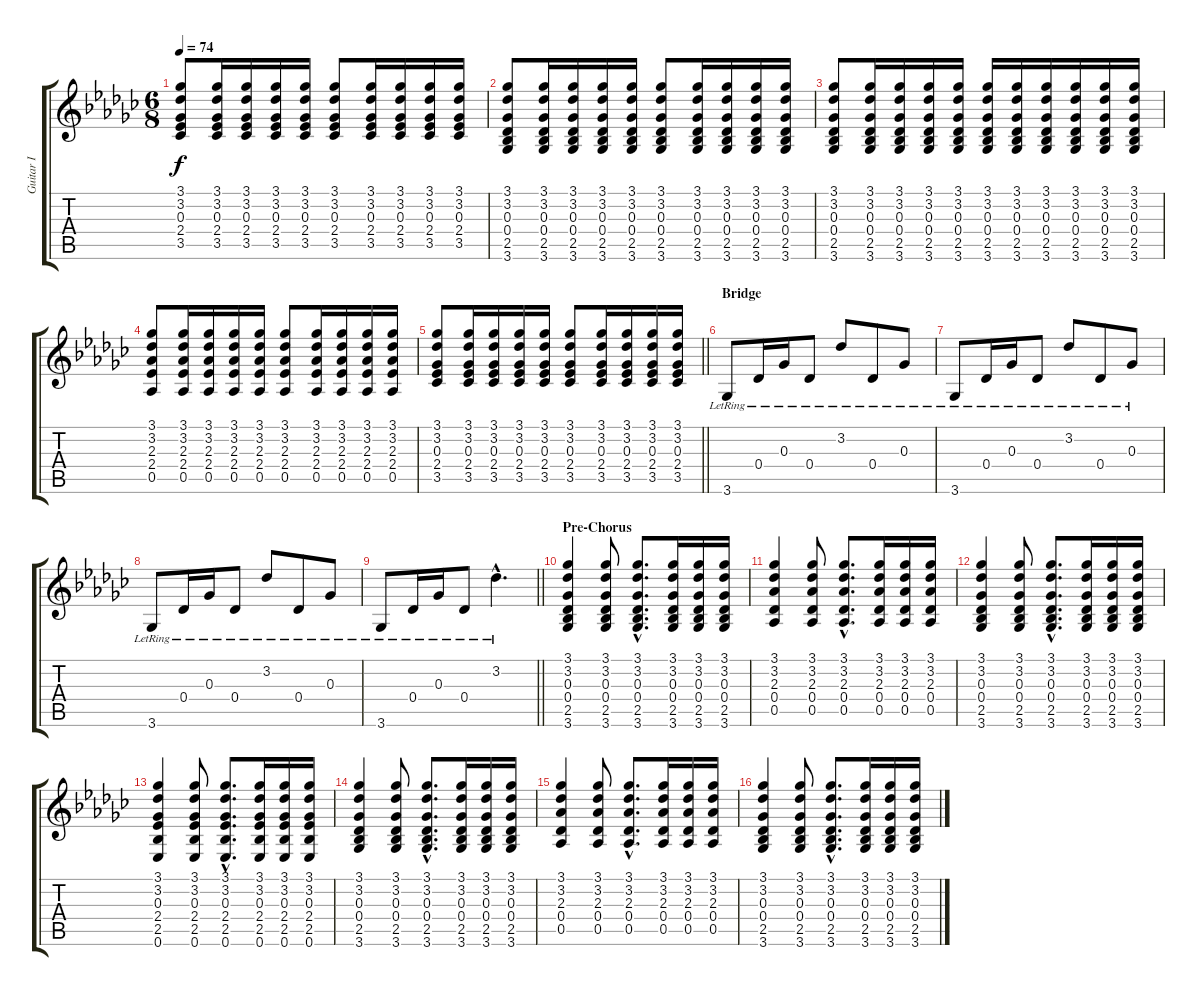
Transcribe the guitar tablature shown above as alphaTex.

\track ("Guitar I" "Guitar I") {instrument acousticguitarsteel}
\staff {score tabs}
\tuning (Eb4 Bb3 Gb3 Db3 Ab2 Eb2) {hide}
\ts (6 8)
\tempo 74
\clef g2
\ks gb
(3.1 3.2 0.3 2.4 3.5).8{dy f} (3.1 3.2 0.3 2.4 3.5).16 (3.1 3.2 0.3 2.4 3.5).16 (3.1 3.2 0.3 2.4 3.5).16 (3.1 3.2 0.3 2.4 3.5).16 (3.1 3.2 0.3 2.4 3.5).8 (3.1 3.2 0.3 2.4 3.5).16 (3.1 3.2 0.3 2.4 3.5).16 (3.1 3.2 0.3 2.4 3.5).16 (3.1 3.2 0.3 2.4 3.5).16 |
(3.1 3.2 0.3 0.4 2.5 3.6).8 (3.1 3.2 0.3 0.4 2.5 3.6).16 (3.1 3.2 0.3 0.4 2.5 3.6).16 (3.1 3.2 0.3 0.4 2.5 3.6).16 (3.1 3.2 0.3 0.4 2.5 3.6).16 (3.1 3.2 0.3 0.4 2.5 3.6).8 (3.1 3.2 0.3 0.4 2.5 3.6).16 (3.1 3.2 0.3 0.4 2.5 3.6).16 (3.1 3.2 0.3 0.4 2.5 3.6).16 (3.1 3.2 0.3 0.4 2.5 3.6).16 |
(3.1 3.2 0.3 0.4 2.5 3.6).8 (3.1 3.2 0.3 0.4 2.5 3.6).16 (3.1 3.2 0.3 0.4 2.5 3.6).16 (3.1 3.2 0.3 0.4 2.5 3.6).16 (3.1 3.2 0.3 0.4 2.5 3.6).16 (3.1 3.2 0.3 0.4 2.5 3.6).16 (3.1 3.2 0.3 0.4 2.5 3.6).16 (3.1 3.2 0.3 0.4 2.5 3.6).16 (3.1 3.2 0.3 0.4 2.5 3.6).16 (3.1 3.2 0.3 0.4 2.5 3.6).16 (3.1 3.2 0.3 0.4 2.5 3.6).16 |
(3.1 3.2 2.3 2.4 0.5).8 (3.1 3.2 2.3 2.4 0.5).16 (3.1 3.2 2.3 2.4 0.5).16 (3.1 3.2 2.3 2.4 0.5).16 (3.1 3.2 2.3 2.4 0.5).16 (3.1 3.2 2.3 2.4 0.5).8 (3.1 3.2 2.3 2.4 0.5).16 (3.1 3.2 2.3 2.4 0.5).16 (3.1 3.2 2.3 2.4 0.5).16 (3.1 3.2 2.3 2.4 0.5).16 |
\barLineRight lightlight
(3.1 3.2 0.3 2.4 3.5).8 (3.1 3.2 0.3 2.4 3.5).16 (3.1 3.2 0.3 2.4 3.5).16 (3.1 3.2 0.3 2.4 3.5).16 (3.1 3.2 0.3 2.4 3.5).16 (3.1 3.2 0.3 2.4 3.5).8 (3.1 3.2 0.3 2.4 3.5).16 (3.1 3.2 0.3 2.4 3.5).16 (3.1 3.2 0.3 2.4 3.5).16 (3.1 3.2 0.3 2.4 3.5).16 |
\section ("" "Bridge")
3.6{lr}.8 0.4{lr}.16 0.3{lr}.16 0.4{lr}.8 3.2{lr}.8 0.4{lr}.8 0.3{lr}.8 |
3.6{lr}.8 0.4{lr}.16 0.3{lr}.16 0.4{lr}.8 3.2{lr}.8 0.4{lr}.8 0.3{lr}.8 |
3.6{lr}.8 0.4{lr}.16 0.3{lr}.16 0.4{lr}.8 3.2{lr}.8 0.4{lr}.8 0.3{lr}.8 |
\barLineRight lightlight
3.6{lr}.8 0.4{lr}.16 0.3{lr}.16 0.4{lr}.8 3.2{hac lr}.4{d} |
\section ("" "Pre-Chorus")
(3.1 3.2 0.3 0.4 2.5 3.6).4 (3.1 3.2 0.3 0.4 2.5 3.6).8 (3.1{hac} 3.2{hac} 0.3{hac} 0.4{hac} 2.5{hac} 3.6{hac}).8{d} (3.1 3.2 0.3 0.4 2.5 3.6).16 (3.1 3.2 0.3 0.4 2.5 3.6).16 (3.1 3.2 0.3 0.4 2.5 3.6).16 |
(3.1 3.2 2.3 0.4 0.5).4 (3.1 3.2 2.3 0.4 0.5).8 (3.1{hac} 3.2{hac} 2.3{hac} 0.4{hac} 0.5{hac}).8{d} (3.1 3.2 2.3 0.4 0.5).16 (3.1 3.2 2.3 0.4 0.5).16 (3.1 3.2 2.3 0.4 0.5).16 |
(3.1 3.2 0.3 0.4 2.5 3.6).4 (3.1 3.2 0.3 0.4 2.5 3.6).8 (3.1{hac} 3.2{hac} 0.3{hac} 0.4{hac} 2.5{hac} 3.6{hac}).8{d} (3.1 3.2 0.3 0.4 2.5 3.6).16 (3.1 3.2 0.3 0.4 2.5 3.6).16 (3.1 3.2 0.3 0.4 2.5 3.6).16 |
(3.1 3.2 0.3 2.4 2.5 0.6).4 (3.1 3.2 0.3 2.4 2.5 0.6).8 (3.1{hac} 3.2{hac} 0.3{hac} 2.4{hac} 2.5{hac} 0.6{hac}).8{d} (3.1 3.2 0.3 2.4 2.5 0.6).16 (3.1 3.2 0.3 2.4 2.5 0.6).16 (3.1 3.2 0.3 2.4 2.5 0.6).16 |
(3.1 3.2 0.3 0.4 2.5 3.6).4 (3.1 3.2 0.3 0.4 2.5 3.6).8 (3.1{hac} 3.2{hac} 0.3{hac} 0.4{hac} 2.5{hac} 3.6{hac}).8{d} (3.1 3.2 0.3 0.4 2.5 3.6).16 (3.1 3.2 0.3 0.4 2.5 3.6).16 (3.1 3.2 0.3 0.4 2.5 3.6).16 |
(3.1 3.2 2.3 0.4 0.5).4 (3.1 3.2 2.3 0.4 0.5).8 (3.1{hac} 3.2{hac} 2.3{hac} 0.4{hac} 0.5{hac}).8{d} (3.1 3.2 2.3 0.4 0.5).16 (3.1 3.2 2.3 0.4 0.5).16 (3.1 3.2 2.3 0.4 0.5).16 |
(3.1 3.2 0.3 0.4 2.5 3.6).4 (3.1 3.2 0.3 0.4 2.5 3.6).8 (3.1{hac} 3.2{hac} 0.3{hac} 0.4{hac} 2.5{hac} 3.6{hac}).8{d} (3.1 3.2 0.3 0.4 2.5 3.6).16 (3.1 3.2 0.3 0.4 2.5 3.6).16 (3.1 3.2 0.3 0.4 2.5 3.6).16
